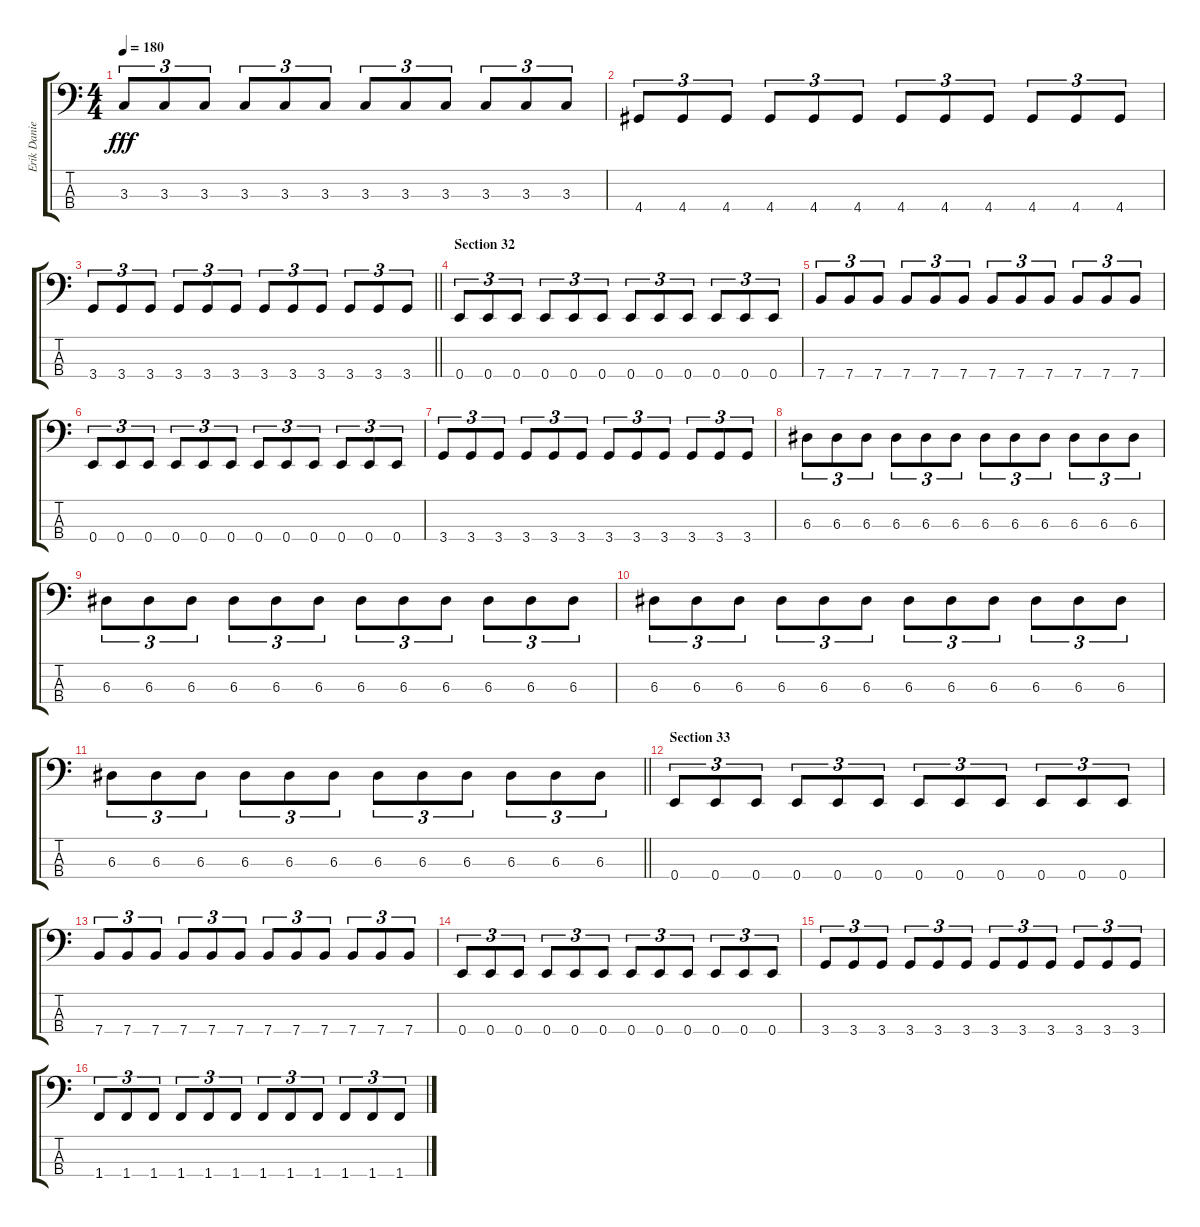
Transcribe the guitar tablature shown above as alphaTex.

\track ("Erik Danielsson" "Erik Danie") {instrument electricbasspick}
\staff {score tabs}
\tuning (G2 D2 A1 E1) {hide}
\ts (4 4)
\tempo 180
\clef f4
\ks c
3.3.8{tu (3 2) dy fff} 3.3.8{tu (3 2)} 3.3.8{tu (3 2)} 3.3.8{tu (3 2)} 3.3.8{tu (3 2)} 3.3.8{tu (3 2)} 3.3.8{tu (3 2)} 3.3.8{tu (3 2)} 3.3.8{tu (3 2)} 3.3.8{tu (3 2)} 3.3.8{tu (3 2)} 3.3.8{tu (3 2)} |
4.4.8{tu (3 2)} 4.4.8{tu (3 2)} 4.4.8{tu (3 2)} 4.4.8{tu (3 2)} 4.4.8{tu (3 2)} 4.4.8{tu (3 2)} 4.4.8{tu (3 2)} 4.4.8{tu (3 2)} 4.4.8{tu (3 2)} 4.4.8{tu (3 2)} 4.4.8{tu (3 2)} 4.4.8{tu (3 2)} |
\barLineRight lightlight
3.4.8{tu (3 2)} 3.4.8{tu (3 2)} 3.4.8{tu (3 2)} 3.4.8{tu (3 2)} 3.4.8{tu (3 2)} 3.4.8{tu (3 2)} 3.4.8{tu (3 2)} 3.4.8{tu (3 2)} 3.4.8{tu (3 2)} 3.4.8{tu (3 2)} 3.4.8{tu (3 2)} 3.4.8{tu (3 2)} |
\section ("" "Section 32")
0.4.8{tu (3 2)} 0.4.8{tu (3 2)} 0.4.8{tu (3 2)} 0.4.8{tu (3 2)} 0.4.8{tu (3 2)} 0.4.8{tu (3 2)} 0.4.8{tu (3 2)} 0.4.8{tu (3 2)} 0.4.8{tu (3 2)} 0.4.8{tu (3 2)} 0.4.8{tu (3 2)} 0.4.8{tu (3 2)} |
7.4.8{tu (3 2)} 7.4.8{tu (3 2)} 7.4.8{tu (3 2)} 7.4.8{tu (3 2)} 7.4.8{tu (3 2)} 7.4.8{tu (3 2)} 7.4.8{tu (3 2)} 7.4.8{tu (3 2)} 7.4.8{tu (3 2)} 7.4.8{tu (3 2)} 7.4.8{tu (3 2)} 7.4.8{tu (3 2)} |
0.4.8{tu (3 2)} 0.4.8{tu (3 2)} 0.4.8{tu (3 2)} 0.4.8{tu (3 2)} 0.4.8{tu (3 2)} 0.4.8{tu (3 2)} 0.4.8{tu (3 2)} 0.4.8{tu (3 2)} 0.4.8{tu (3 2)} 0.4.8{tu (3 2)} 0.4.8{tu (3 2)} 0.4.8{tu (3 2)} |
3.4.8{tu (3 2)} 3.4.8{tu (3 2)} 3.4.8{tu (3 2)} 3.4.8{tu (3 2)} 3.4.8{tu (3 2)} 3.4.8{tu (3 2)} 3.4.8{tu (3 2)} 3.4.8{tu (3 2)} 3.4.8{tu (3 2)} 3.4.8{tu (3 2)} 3.4.8{tu (3 2)} 3.4.8{tu (3 2)} |
6.3.8{tu (3 2)} 6.3.8{tu (3 2)} 6.3.8{tu (3 2)} 6.3.8{tu (3 2)} 6.3.8{tu (3 2)} 6.3.8{tu (3 2)} 6.3.8{tu (3 2)} 6.3.8{tu (3 2)} 6.3.8{tu (3 2)} 6.3.8{tu (3 2)} 6.3.8{tu (3 2)} 6.3.8{tu (3 2)} |
6.3.8{tu (3 2)} 6.3.8{tu (3 2)} 6.3.8{tu (3 2)} 6.3.8{tu (3 2)} 6.3.8{tu (3 2)} 6.3.8{tu (3 2)} 6.3.8{tu (3 2)} 6.3.8{tu (3 2)} 6.3.8{tu (3 2)} 6.3.8{tu (3 2)} 6.3.8{tu (3 2)} 6.3.8{tu (3 2)} |
6.3.8{tu (3 2)} 6.3.8{tu (3 2)} 6.3.8{tu (3 2)} 6.3.8{tu (3 2)} 6.3.8{tu (3 2)} 6.3.8{tu (3 2)} 6.3.8{tu (3 2)} 6.3.8{tu (3 2)} 6.3.8{tu (3 2)} 6.3.8{tu (3 2)} 6.3.8{tu (3 2)} 6.3.8{tu (3 2)} |
\barLineRight lightlight
6.3.8{tu (3 2)} 6.3.8{tu (3 2)} 6.3.8{tu (3 2)} 6.3.8{tu (3 2)} 6.3.8{tu (3 2)} 6.3.8{tu (3 2)} 6.3.8{tu (3 2)} 6.3.8{tu (3 2)} 6.3.8{tu (3 2)} 6.3.8{tu (3 2)} 6.3.8{tu (3 2)} 6.3.8{tu (3 2)} |
\section ("" "Section 33")
0.4.8{tu (3 2)} 0.4.8{tu (3 2)} 0.4.8{tu (3 2)} 0.4.8{tu (3 2)} 0.4.8{tu (3 2)} 0.4.8{tu (3 2)} 0.4.8{tu (3 2)} 0.4.8{tu (3 2)} 0.4.8{tu (3 2)} 0.4.8{tu (3 2)} 0.4.8{tu (3 2)} 0.4.8{tu (3 2)} |
7.4.8{tu (3 2)} 7.4.8{tu (3 2)} 7.4.8{tu (3 2)} 7.4.8{tu (3 2)} 7.4.8{tu (3 2)} 7.4.8{tu (3 2)} 7.4.8{tu (3 2)} 7.4.8{tu (3 2)} 7.4.8{tu (3 2)} 7.4.8{tu (3 2)} 7.4.8{tu (3 2)} 7.4.8{tu (3 2)} |
0.4.8{tu (3 2)} 0.4.8{tu (3 2)} 0.4.8{tu (3 2)} 0.4.8{tu (3 2)} 0.4.8{tu (3 2)} 0.4.8{tu (3 2)} 0.4.8{tu (3 2)} 0.4.8{tu (3 2)} 0.4.8{tu (3 2)} 0.4.8{tu (3 2)} 0.4.8{tu (3 2)} 0.4.8{tu (3 2)} |
3.4.8{tu (3 2)} 3.4.8{tu (3 2)} 3.4.8{tu (3 2)} 3.4.8{tu (3 2)} 3.4.8{tu (3 2)} 3.4.8{tu (3 2)} 3.4.8{tu (3 2)} 3.4.8{tu (3 2)} 3.4.8{tu (3 2)} 3.4.8{tu (3 2)} 3.4.8{tu (3 2)} 3.4.8{tu (3 2)} |
1.4.8{tu (3 2)} 1.4.8{tu (3 2)} 1.4.8{tu (3 2)} 1.4.8{tu (3 2)} 1.4.8{tu (3 2)} 1.4.8{tu (3 2)} 1.4.8{tu (3 2)} 1.4.8{tu (3 2)} 1.4.8{tu (3 2)} 1.4.8{tu (3 2)} 1.4.8{tu (3 2)} 1.4.8{tu (3 2)}
